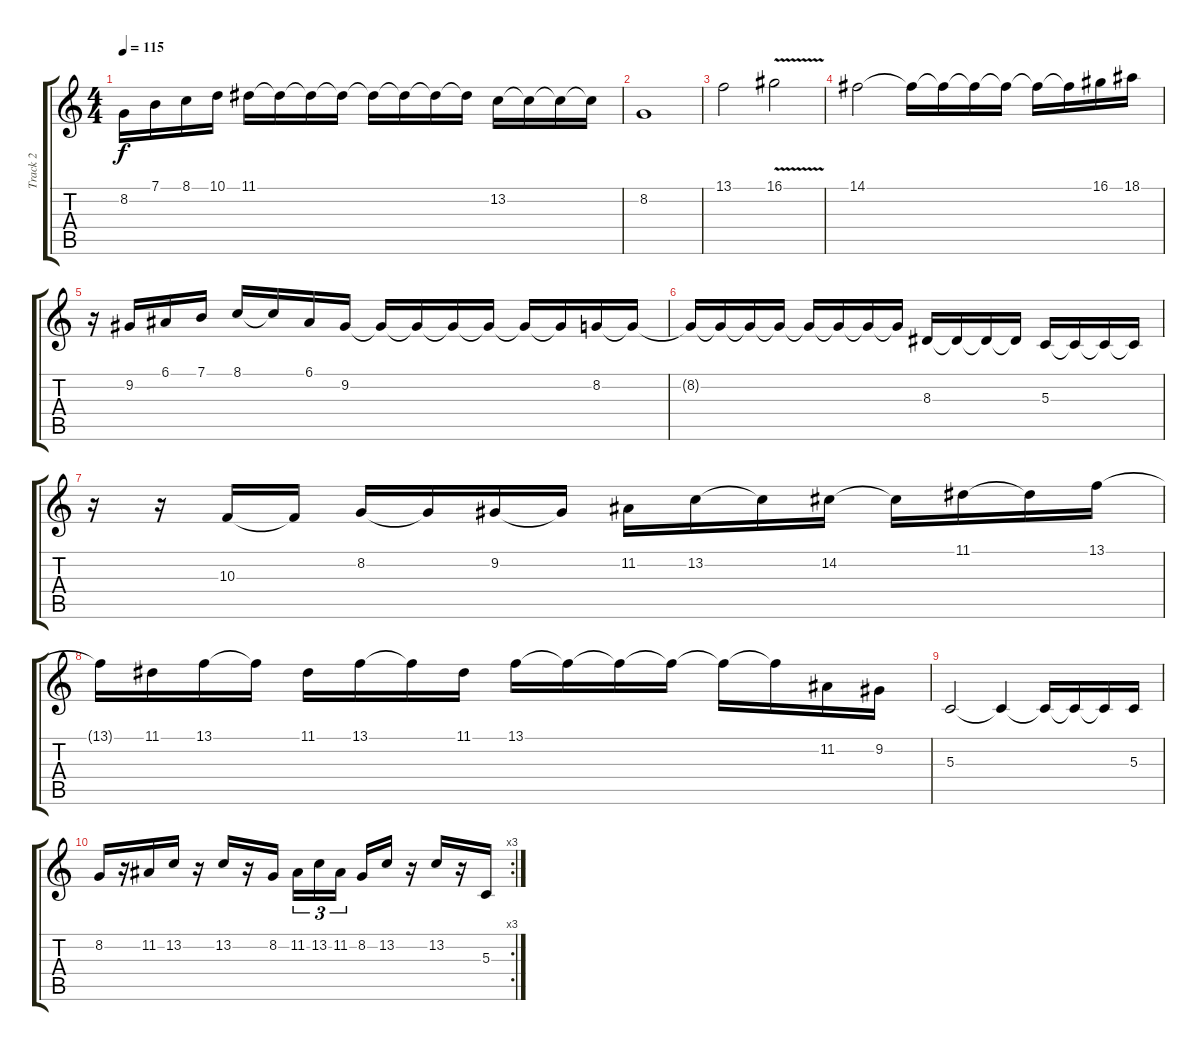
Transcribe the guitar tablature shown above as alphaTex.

\track ("Track 2" "Track 2") {instrument lead5charang}
\staff {score tabs}
\tuning (E4 B3 G3 D3 A2 E2) {hide}
\ts (4 4)
\tempo 115
\clef g2
\ks c
8.2.16{dy f} 7.1.16 8.1.16 10.1.16 11.1.16 11.1{t}.16 11.1{t}.16 11.1{t}.16 11.1{t}.16 11.1{t}.16 11.1{t}.16 11.1{t}.16 13.2.16 13.2{t}.16 13.2{t}.16 13.2{t}.16 |
8.2.1 |
13.1.2 16.1{v}.2 |
14.1.2 14.1{t}.16 14.1{t}.16 14.1{t}.16 14.1{t}.16 14.1{t}.16 14.1{t}.16 16.1.16 18.1.16 |
r.16 9.2.16 6.1.16 7.1.16 8.1.16 8.1{t}.16 6.1.16 9.2.16 9.2{t}.16 9.2{t}.16 9.2{t}.16 9.2{t}.16 9.2{t}.16 9.2{t}.16 8.2.16 8.2{t}.16 |
8.2{t}.16 8.2{t}.16 8.2{t}.16 8.2{t}.16 8.2{t}.16 8.2{t}.16 8.2{t}.16 8.2{t}.16 8.3.16 8.3{t}.16 8.3{t}.16 8.3{t}.16 5.3.16 5.3{t}.16 5.3{t}.16 5.3{t}.16 |
r.16 r.16 10.3.16 10.3{t}.16 8.2.16 8.2{t}.16 9.2.16 9.2{t}.16 11.2.16 13.2.16 13.2{t}.16 14.2.16 14.2{t}.16 11.1.16 11.1{t}.16 13.1.16 |
13.1{t}.16 11.1.16 13.1.16 13.1{t}.16 11.1.16 13.1.16 13.1{t}.16 11.1.16 13.1.16 13.1{t}.16 13.1{t}.16 13.1{t}.16 13.1{t}.16 13.1{t}.16 11.2.16 9.2.16 |
5.3.2 5.3{t}.4 5.3{t}.16 5.3{t}.16 5.3{t}.16 5.3.16 |
\rc 3
8.2.16 r.16 11.2.16 13.2.16 r.16 13.2.16 r.16 8.2.16 11.2.16{tu (3 2)} 13.2.16{tu (3 2)} 11.2.16{tu (3 2) beam splitsecondary} 8.2.16 13.2.16 r.16 13.2.16 r.16 5.3.16
